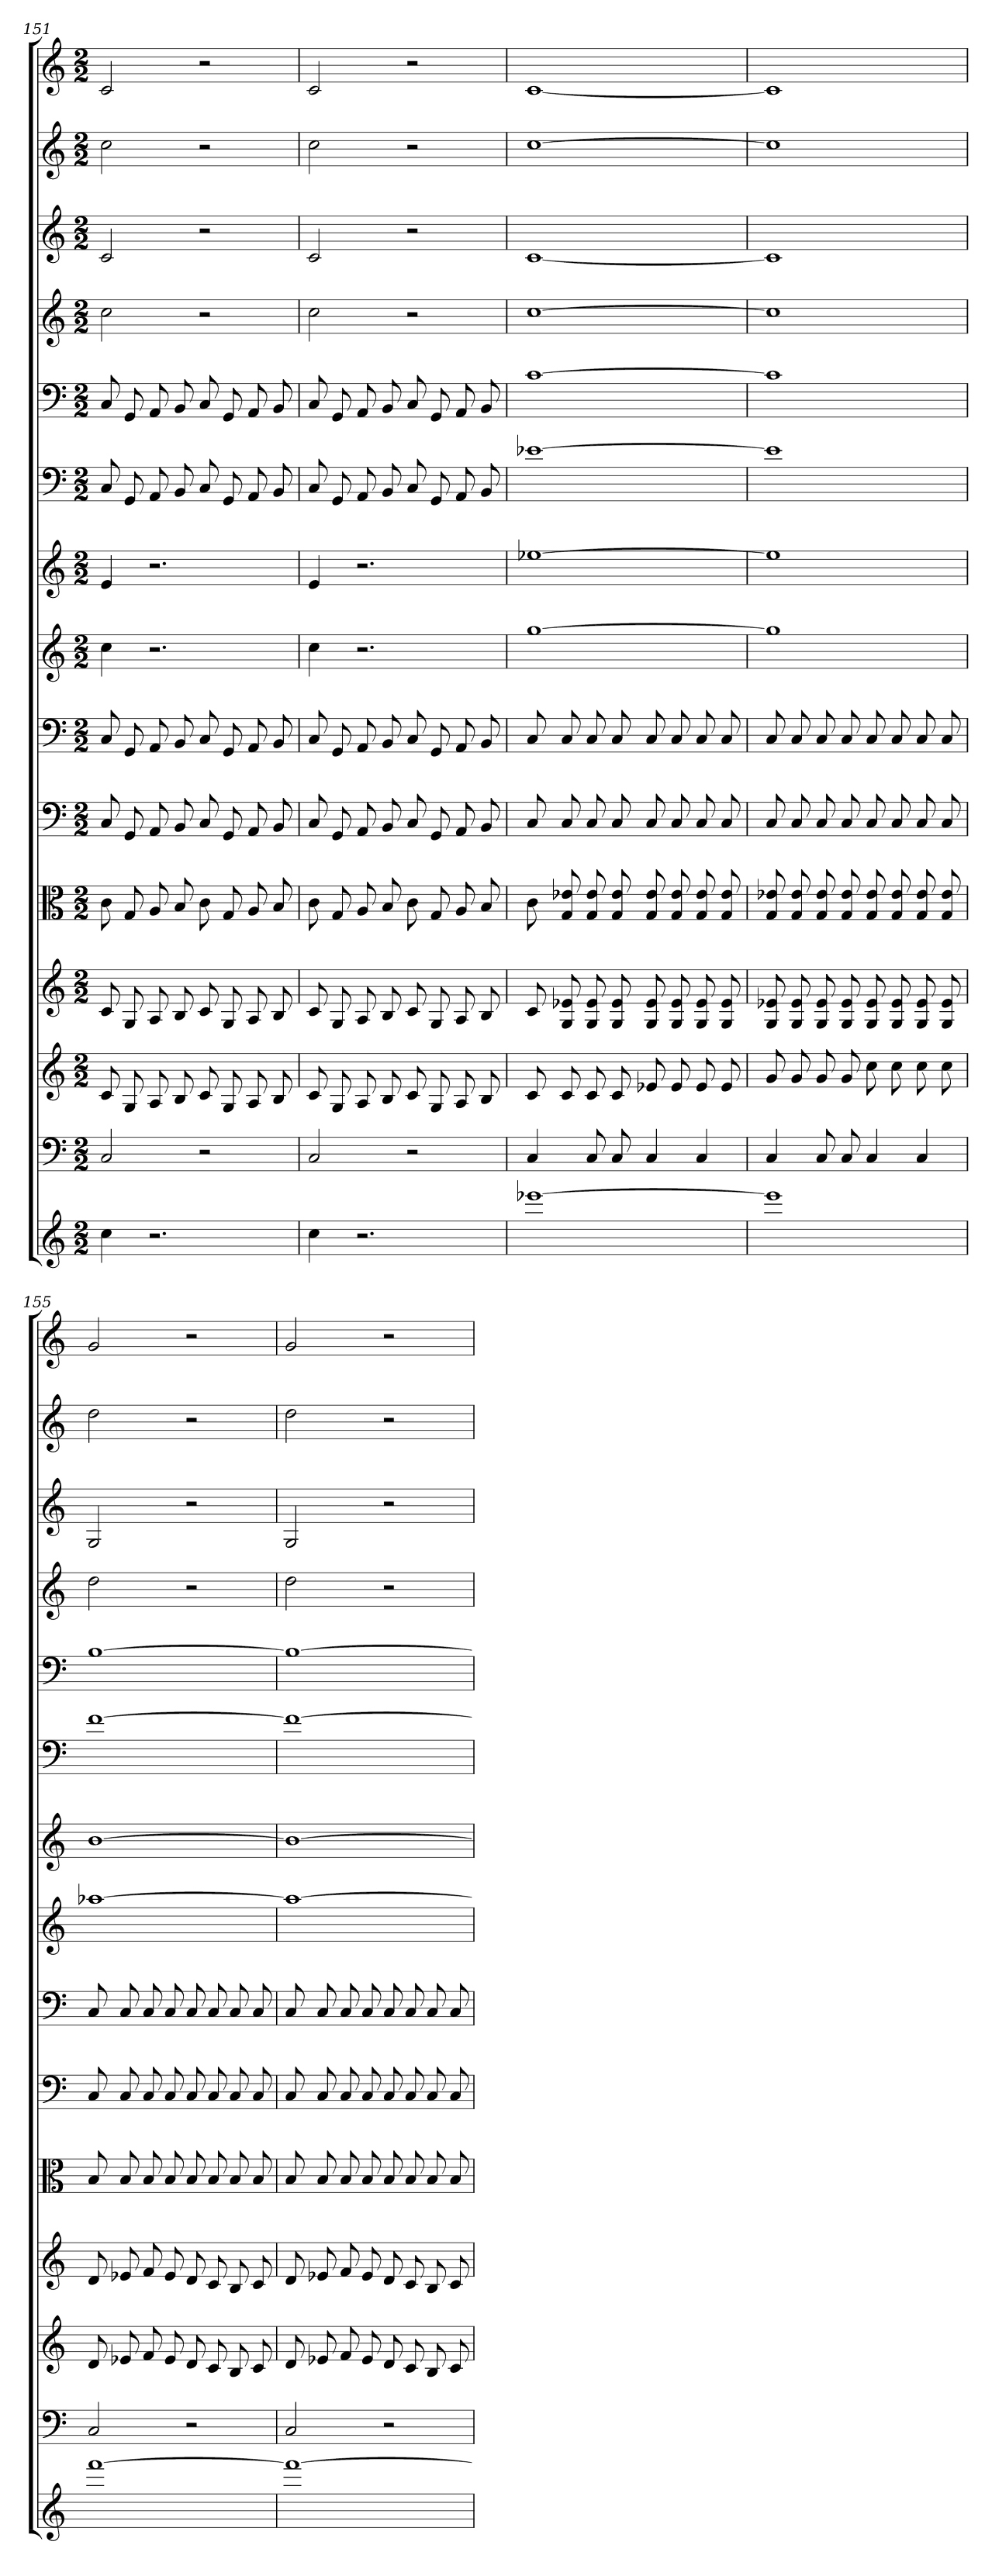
**kern	**kern	**kern	**kern	**kern	**kern	**kern	**kern	**kern	**kern	**kern	**kern	**kern	**kern	**kern
*part15	*part14	*part13	*part12	*part11	*part10	*part9	*part8	*part7	*part6	*part5	*part4	*part3	*part2	*part1
*staff15	*staff14	*staff13	*staff12	*staff11	*staff10	*staff9	*staff8	*staff7	*staff6	*staff5	*staff4	*staff3	*staff2	*staff1
*	*clefF4	*	*	*clefC3	*clefF4	*clefF4	*	*	*clefF4	*clefF4	*	*	*	*
*k[]	*k[]	*k[]	*k[]	*k[]	*k[]	*k[]	*k[]	*k[]	*k[]	*k[]	*k[]	*k[]	*k[]	*k[]
*C:	*C:	*C:	*C:	*C:	*C:	*C:	*C:	*C:	*C:	*C:	*C:	*C:	*C:	*C:
*M2/2	*M2/2	*M2/2	*M2/2	*M2/2	*M2/2	*M2/2	*M2/2	*M2/2	*M2/2	*M2/2	*M2/2	*M2/2	*M2/2	*M2/2
=151	=151	=151	=151	=151	=151	=151	=151	=151	=151	=151	=151	=151	=151	=151
4cc	2C	8c	8c	8c	8C	8C	4cc	4e	8C	8C	2cc	2c	2cc	2c
.	.	8G	8G	8G	8GG	8GG	.	.	8GG	8GG	.	.	.	.
2.r	.	8A	8A	8A	8AA	8AA	2.r	2.r	8AA	8AA	.	.	.	.
.	.	8B	8B	8B	8BB	8BB	.	.	8BB	8BB	.	.	.	.
.	2r	8c	8c	8c	8C	8C	.	.	8C	8C	2r	2r	2r	2r
.	.	8G	8G	8G	8GG	8GG	.	.	8GG	8GG	.	.	.	.
.	.	8A	8A	8A	8AA	8AA	.	.	8AA	8AA	.	.	.	.
.	.	8B	8B	8B	8BB	8BB	.	.	8BB	8BB	.	.	.	.
=152	=152	=152	=152	=152	=152	=152	=152	=152	=152	=152	=152	=152	=152	=152
4cc	2C	8c	8c	8c	8C	8C	4cc	4e	8C	8C	2cc	2c	2cc	2c
.	.	8G	8G	8G	8GG	8GG	.	.	8GG	8GG	.	.	.	.
2.r	.	8A	8A	8A	8AA	8AA	2.r	2.r	8AA	8AA	.	.	.	.
.	.	8B	8B	8B	8BB	8BB	.	.	8BB	8BB	.	.	.	.
.	2r	8c	8c	8c	8C	8C	.	.	8C	8C	2r	2r	2r	2r
.	.	8G	8G	8G	8GG	8GG	.	.	8GG	8GG	.	.	.	.
.	.	8A	8A	8A	8AA	8AA	.	.	8AA	8AA	.	.	.	.
.	.	8B	8B	8B	8BB	8BB	.	.	8BB	8BB	.	.	.	.
=153	=153	=153	=153	=153	=153	=153	=153	=153	=153	=153	=153	=153	=153	=153
[1eee-X	4C	8c	8c	8c	8C	8C	[1gg	[1ee-X	[1e-X	[1c	[1cc	[1c	[1cc	[1c
.	.	8c	8G 8e-X	8G 8e-X	8C	8C	.	.	.	.	.	.	.	.
.	8C	8c	8G 8e-	8G 8e-	8C	8C	.	.	.	.	.	.	.	.
.	8C	8c	8G 8e-	8G 8e-	8C	8C	.	.	.	.	.	.	.	.
.	4C	8e-X	8G 8e-	8G 8e-	8C	8C	.	.	.	.	.	.	.	.
.	.	8e-	8G 8e-	8G 8e-	8C	8C	.	.	.	.	.	.	.	.
.	4C	8e-	8G 8e-	8G 8e-	8C	8C	.	.	.	.	.	.	.	.
.	.	8e-	8G 8e-	8G 8e-	8C	8C	.	.	.	.	.	.	.	.
=154	=154	=154	=154	=154	=154	=154	=154	=154	=154	=154	=154	=154	=154	=154
1eee-]	4C	8g	8G 8e-X	8G 8e-X	8C	8C	1gg]	1ee-]	1e-]	1c]	1cc]	1c]	1cc]	1c]
.	.	8g	8G 8e-	8G 8e-	8C	8C	.	.	.	.	.	.	.	.
.	8C	8g	8G 8e-	8G 8e-	8C	8C	.	.	.	.	.	.	.	.
.	8C	8g	8G 8e-	8G 8e-	8C	8C	.	.	.	.	.	.	.	.
.	4C	8cc	8G 8e-	8G 8e-	8C	8C	.	.	.	.	.	.	.	.
.	.	8cc	8G 8e-	8G 8e-	8C	8C	.	.	.	.	.	.	.	.
.	4C	8cc	8G 8e-	8G 8e-	8C	8C	.	.	.	.	.	.	.	.
.	.	8cc	8G 8e-	8G 8e-	8C	8C	.	.	.	.	.	.	.	.
=155	=155	=155	=155	=155	=155	=155	=155	=155	=155	=155	=155	=155	=155	=155
[1fff	2C	8d	8d	8B	8C	8C	[1aa-X	[1b	[1f	[1B	2dd	2G	2dd	2g
.	.	8e-X	8e-X	8B	8C	8C	.	.	.	.	.	.	.	.
.	.	8f	8f	8B	8C	8C	.	.	.	.	.	.	.	.
.	.	8e-	8e-	8B	8C	8C	.	.	.	.	.	.	.	.
.	2r	8d	8d	8B	8C	8C	.	.	.	.	2r	2r	2r	2r
.	.	8c	8c	8B	8C	8C	.	.	.	.	.	.	.	.
.	.	8B	8B	8B	8C	8C	.	.	.	.	.	.	.	.
.	.	8c	8c	8B	8C	8C	.	.	.	.	.	.	.	.
=156	=156	=156	=156	=156	=156	=156	=156	=156	=156	=156	=156	=156	=156	=156
1fff_	2C	8d	8d	8B	8C	8C	1aa-_	1b_	1f_	1B_	2dd	2G	2dd	2g
.	.	8e-X	8e-X	8B	8C	8C	.	.	.	.	.	.	.	.
.	.	8f	8f	8B	8C	8C	.	.	.	.	.	.	.	.
.	.	8e-	8e-	8B	8C	8C	.	.	.	.	.	.	.	.
.	2r	8d	8d	8B	8C	8C	.	.	.	.	2r	2r	2r	2r
.	.	8c	8c	8B	8C	8C	.	.	.	.	.	.	.	.
.	.	8B	8B	8B	8C	8C	.	.	.	.	.	.	.	.
.	.	8c	8c	8B	8C	8C	.	.	.	.	.	.	.	.
=	=	=	=	=	=	=	=	=	=	=	=	=	=	=
*-	*-	*-	*-	*-	*-	*-	*-	*-	*-	*-	*-	*-	*-	*-
